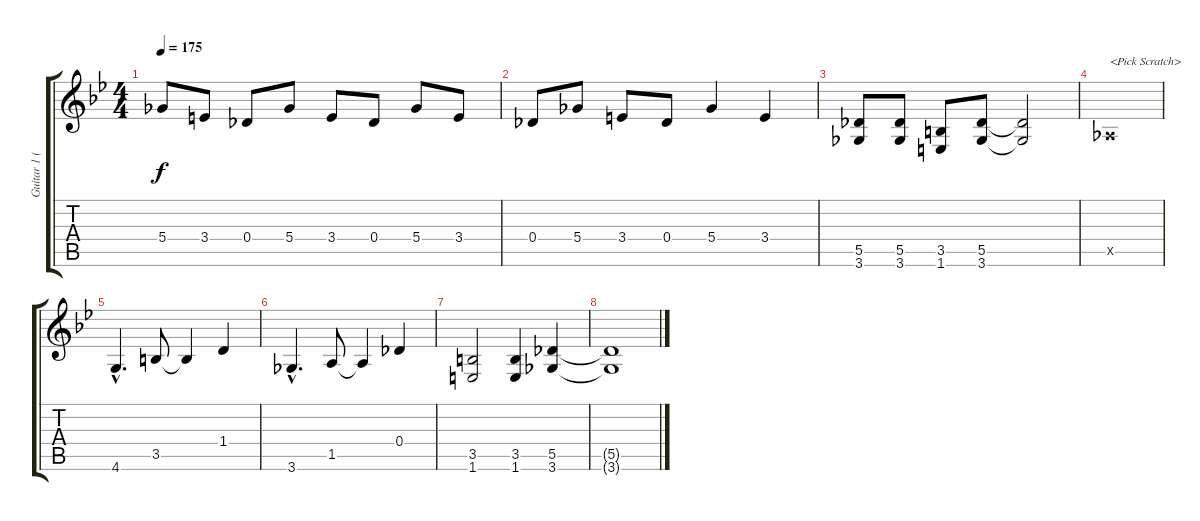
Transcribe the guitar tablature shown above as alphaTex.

\track ("Guitar 1 (SheJa)" "Guitar 1 (") {instrument distortionguitar}
\staff {score tabs}
\tuning (Eb4 Bb3 Gb3 Db3 Ab2 Eb2) {hide}
\ts (4 4)
\tempo 175
\clef g2
\ks bb
5.4.8{dy f} 3.4.8 0.4.8 5.4.8 3.4.8 0.4.8 5.4.8 3.4.8 |
0.4.8 5.4.8 3.4.8 0.4.8 5.4.4 3.4.4 |
(5.5 3.6).8 (5.5 3.6).8 (3.5 1.6).8 (5.5 3.6).8 (5.5{t} 3.6{t}).2 |
0.5{x}.1{txt "<Pick Scratch>"} |
4.6{hac}.4{d} 3.5.8 3.5{t}.4 1.4.4 |
3.6{hac}.4{d} 1.5.8 1.5{t}.4 0.4.4 |
(3.5 1.6).2 (3.5 1.6).4 (5.5 3.6).4 |
(5.5{t} 3.6{t}).1
